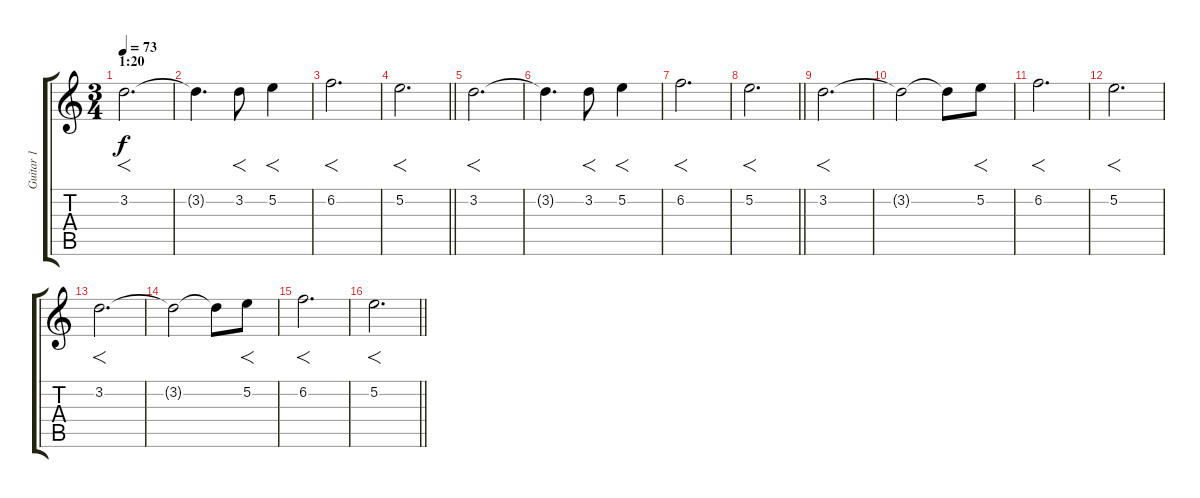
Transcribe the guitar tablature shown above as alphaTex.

\track ("Guitar 1" "Guitar 1") {instrument overdrivenguitar}
\staff {score tabs}
\tuning (E4 B3 G3 D3 A2 D2) {hide}
\ts (3 4)
\section ("" "1:20")
\tempo 73
\clef g2
\ks c
3.2.2{f d dy f} |
3.2{t}.4{d} 3.2.8{f} 5.2.4{f} |
6.2.2{f d} |
\barLineRight lightlight
5.2.2{f d} |
3.2.2{f d} |
3.2{t}.4{d} 3.2.8{f} 5.2.4{f} |
6.2.2{f d} |
\barLineRight lightlight
5.2.2{f d} |
3.2.2{f d} |
3.2{t}.2 3.2{t}.8 5.2.8{f} |
6.2.2{f d} |
5.2.2{f d} |
3.2.2{f d} |
3.2{t}.2 3.2{t}.8 5.2.8{f} |
6.2.2{f d} |
\barLineRight lightlight
5.2.2{f d}
